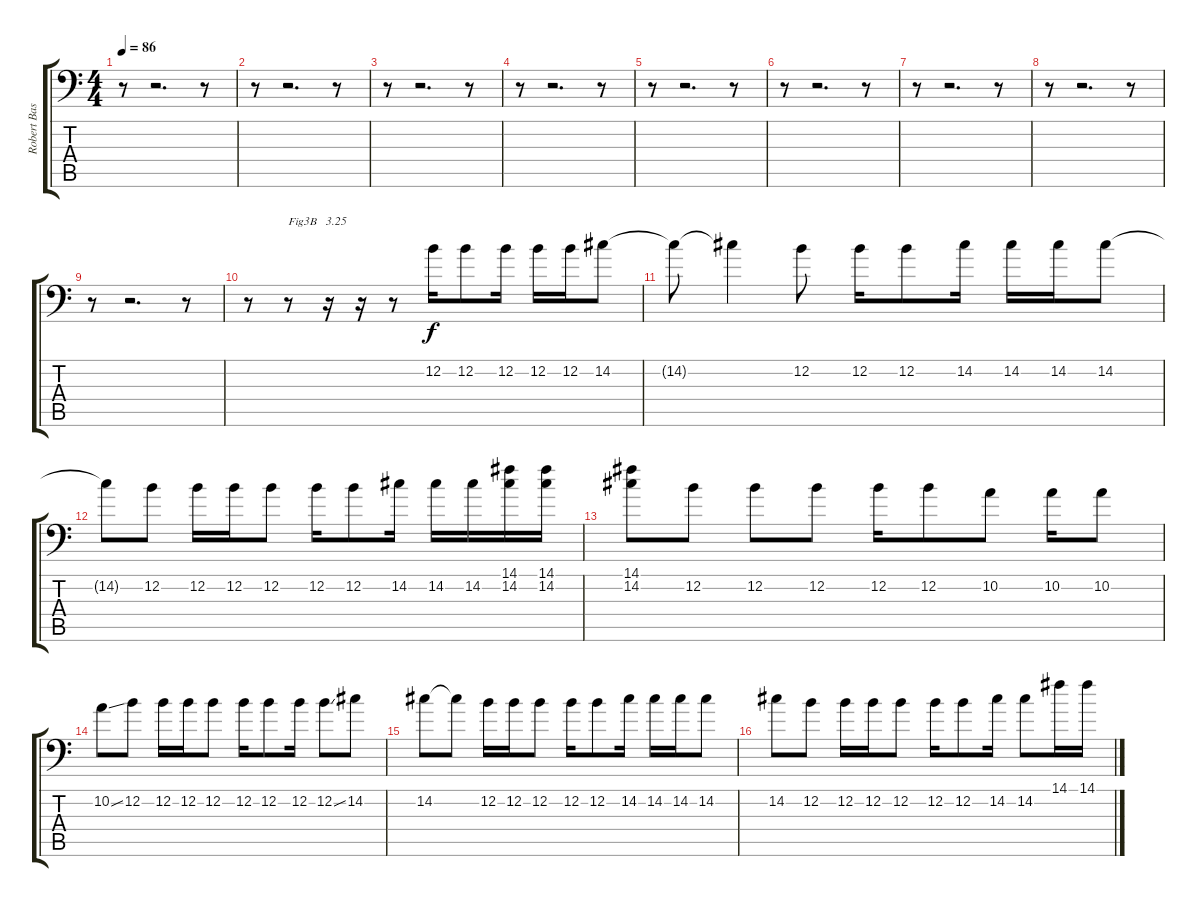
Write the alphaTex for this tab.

\track ("Robert BasseVI delay" "Robert Bas") {instrument electricbasspick}
\staff {score tabs}
\tuning (E3 B2 G2 D2 A1 E1) {hide}
\ts (4 4)
\tempo 86
\clef f4
\ks c
r.8{dy f} r.2{d} r.8 |
r.8 r.2{d} r.8 |
r.8 r.2{d} r.8 |
r.8 r.2{d} r.8 |
r.8 r.2{d} r.8 |
r.8 r.2{d} r.8 |
r.8 r.2{d} r.8 |
r.8 r.2{d} r.8 |
r.8 r.2{d} r.8 |
r.8 r.8{txt "Fig3B   3.25"} r.16 r.16 r.8 12.2.16 12.2.8 12.2.16 12.2.16 12.2.16 14.2.8 |
14.2{t}.8 14.2{t}.4 12.2.8 12.2.16 12.2.8 14.2.16 14.2.16 14.2.16 14.2.8 |
14.2{t}.8 12.2.8 12.2.16 12.2.16 12.2.8 12.2.16 12.2.8 14.2.16 14.2.16 14.2.16 (14.1 14.2).16 (14.1 14.2).16 |
(14.1 14.2).8 12.2.8 12.2.8 12.2.8 12.2.16 12.2.8 10.2.8 10.2.16 10.2.8 |
10.2{ss}.8 12.2.8 12.2.16 12.2.16 12.2.8 12.2.16 12.2.8 12.2.16 12.2{ss}.8 14.2.8 |
14.2.8 14.2{t}.8 12.2.16 12.2.16 12.2.8 12.2.16 12.2.8 14.2.16 14.2.16 14.2.16 14.2.8 |
14.2.8 12.2.8 12.2.16 12.2.16 12.2.8 12.2.16 12.2.8 14.2.16 14.2.8 14.1.16 14.1.16
